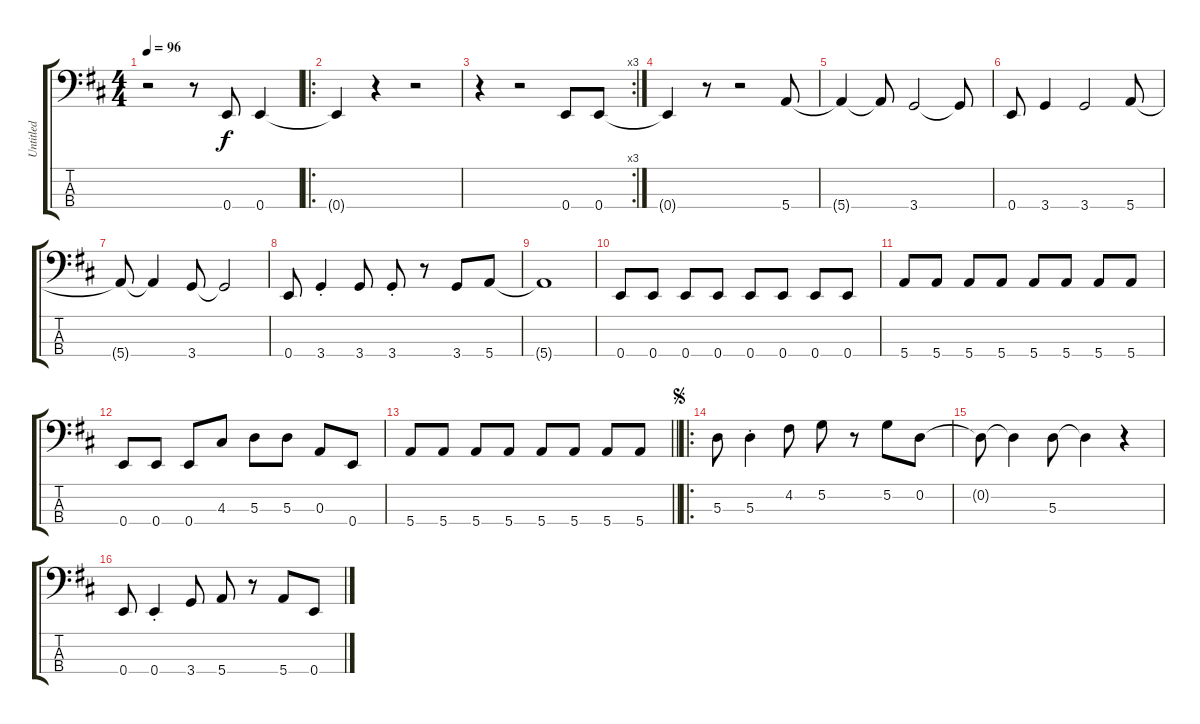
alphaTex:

\track ("Untitled" "Untitled") {instrument electricbassfinger}
\staff {score tabs}
\tuning (G2 D2 A1 E1) {hide}
\ts (4 4)
\tempo 96
\clef f4
\ks d
r.2{dy f instrument electricbassfinger} r.8 0.4.8 0.4.4 |
\ro
0.4{t}.4 r.4 r.2 |
\rc 3
r.4 r.2 0.4.8 0.4.8 |
0.4{t}.4 r.8 r.2 5.4.8 |
5.4{t}.4 5.4{t}.8 3.4.2 3.4{t}.8 |
0.4.8 3.4.4 3.4.2 5.4.8 |
5.4{t}.8 5.4{t}.4 3.4.8 3.4{t}.2 |
0.4.8 3.4{st}.4 3.4.8 3.4{st}.8 r.8 3.4.8 5.4.8 |
5.4{t}.1 |
0.4.8 0.4.8 0.4.8 0.4.8 0.4.8 0.4.8 0.4.8 0.4.8 |
5.4.8 5.4.8 5.4.8 5.4.8 5.4.8 5.4.8 5.4.8 5.4.8 |
0.4.8 0.4.8 0.4.8 4.3.8 5.3.8 5.3.8 0.3.8 0.4.8 |
\barLineRight lightlight
5.4.8 5.4.8 5.4.8 5.4.8 5.4.8 5.4.8 5.4.8 5.4.8 |
\ro
\jump segno
5.3.8 5.3{st}.4 4.2.8 5.2.8 r.8 5.2.8 0.2.8 |
0.2{t}.8 0.2{t}.4 5.3.8 5.3{t}.4 r.4 |
0.4.8 0.4{st}.4 3.4.8 5.4.8 r.8 5.4.8 0.4.8
